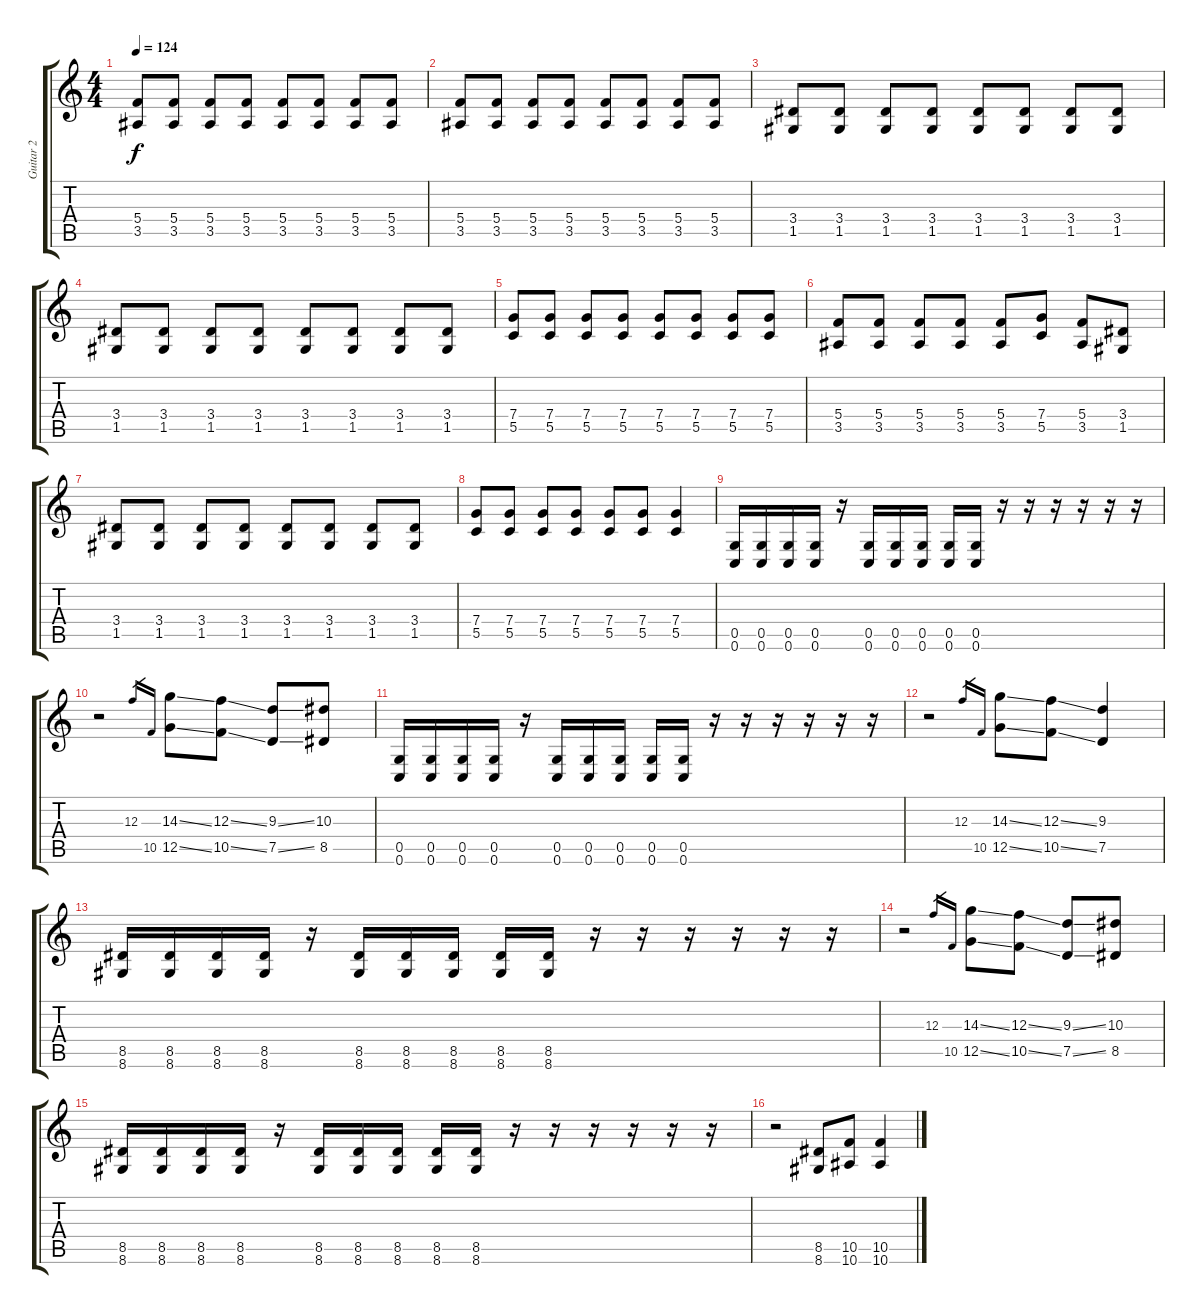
\track ("Guitar 2" "Guitar 2") {instrument distortionguitar}
\staff {score tabs}
\tuning (D4 A3 F3 C3 G2 C2) {hide}
\ts (4 4)
\tempo 124
\clef g2
\ks c
(5.4 3.5).8{dy f} (5.4 3.5).8 (5.4 3.5).8 (5.4 3.5).8 (5.4 3.5).8 (5.4 3.5).8 (5.4 3.5).8 (5.4 3.5).8 |
(5.4 3.5).8 (5.4 3.5).8 (5.4 3.5).8 (5.4 3.5).8 (5.4 3.5).8 (5.4 3.5).8 (5.4 3.5).8 (5.4 3.5).8 |
(3.4 1.5).8 (3.4 1.5).8 (3.4 1.5).8 (3.4 1.5).8 (3.4 1.5).8 (3.4 1.5).8 (3.4 1.5).8 (3.4 1.5).8 |
(3.4 1.5).8 (3.4 1.5).8 (3.4 1.5).8 (3.4 1.5).8 (3.4 1.5).8 (3.4 1.5).8 (3.4 1.5).8 (3.4 1.5).8 |
(7.4 5.5).8 (7.4 5.5).8 (7.4 5.5).8 (7.4 5.5).8 (7.4 5.5).8 (7.4 5.5).8 (7.4 5.5).8 (7.4 5.5).8 |
(5.4 3.5).8 (5.4 3.5).8 (5.4 3.5).8 (5.4 3.5).8 (5.4 3.5).8 (7.4 5.5).8 (5.4 3.5).8 (3.4 1.5).8 |
(3.4 1.5).8 (3.4 1.5).8 (3.4 1.5).8 (3.4 1.5).8 (3.4 1.5).8 (3.4 1.5).8 (3.4 1.5).8 (3.4 1.5).8 |
(7.4 5.5).8 (7.4 5.5).8 (7.4 5.5).8 (7.4 5.5).8 (7.4 5.5).8 (7.4 5.5).8 (7.4 5.5).4 |
(0.5 0.6).16 (0.5 0.6).16 (0.5 0.6).16 (0.5 0.6).16 r.16 (0.5 0.6).16 (0.5 0.6).16 (0.5 0.6).16 (0.5 0.6).16 (0.5 0.6).16 r.16 r.16 r.16 r.16 r.16 r.16 |
r.2 12.3.16{gr} 10.5.16{gr} (14.3{ss} 12.5{ss}).8 (12.3{ss} 10.5{ss}).8 (9.3{ss} 7.5{ss}).8 (10.3 8.5).8 |
(0.5 0.6).16 (0.5 0.6).16 (0.5 0.6).16 (0.5 0.6).16 r.16 (0.5 0.6).16 (0.5 0.6).16 (0.5 0.6).16 (0.5 0.6).16 (0.5 0.6).16 r.16 r.16 r.16 r.16 r.16 r.16 |
r.2 12.3.16{gr} 10.5.16{gr} (14.3{ss} 12.5{ss}).8 (12.3{ss} 10.5{ss}).8 (9.3 7.5).4 |
(8.5 8.6).16 (8.5 8.6).16 (8.5 8.6).16 (8.5 8.6).16 r.16 (8.5 8.6).16 (8.5 8.6).16 (8.5 8.6).16 (8.5 8.6).16 (8.5 8.6).16 r.16 r.16 r.16 r.16 r.16 r.16 |
r.2 12.3.16{gr} 10.5.16{gr} (14.3{ss} 12.5{ss}).8 (12.3{ss} 10.5{ss}).8 (9.3{ss} 7.5{ss}).8 (10.3 8.5).8 |
(8.5 8.6).16 (8.5 8.6).16 (8.5 8.6).16 (8.5 8.6).16 r.16 (8.5 8.6).16 (8.5 8.6).16 (8.5 8.6).16 (8.5 8.6).16 (8.5 8.6).16 r.16 r.16 r.16 r.16 r.16 r.16 |
r.2 (8.5 8.6).8 (10.5 10.6).8 (10.5{ss} 10.6{ss}).4
